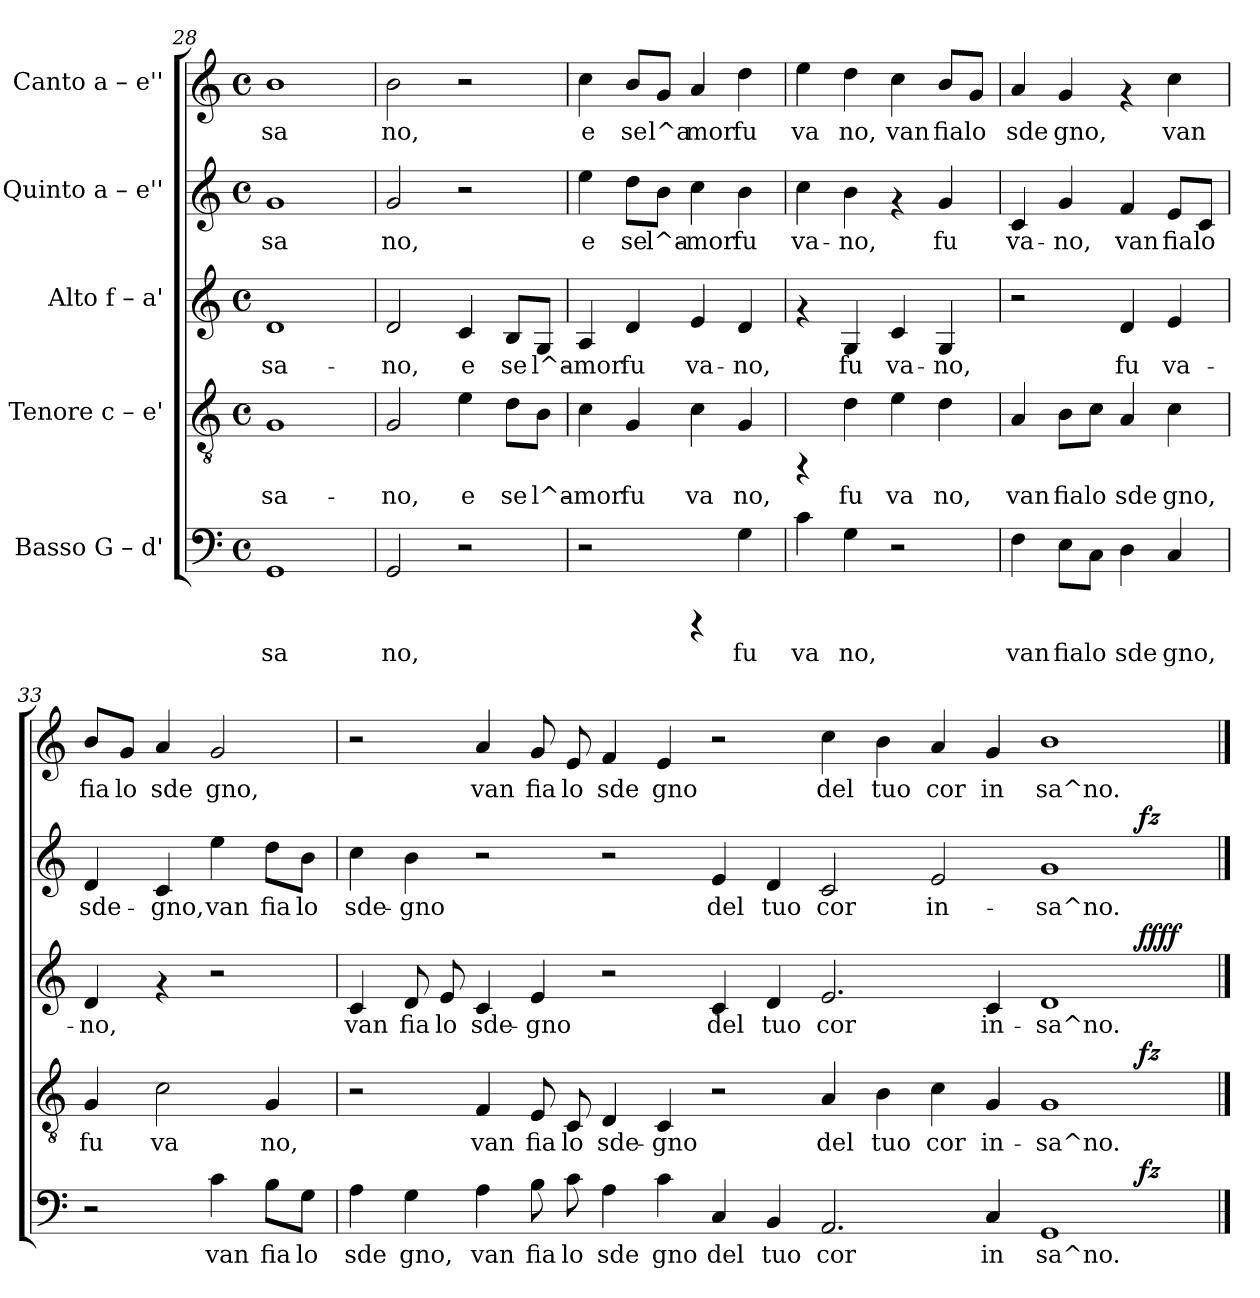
**kern	**text	**dynam	**kern	**text	**dynam	**kern	**text	**dynam	**kern	**text	**dynam	**kern	**text
*part5	*part5	*part5	*part4	*part4	*part4	*part3	*part3	*part3	*part2	*part2	*part2	*part1	*part1
*staff5	*staff5	*staff5	*staff4	*staff4	*staff4	*staff3	*staff3	*staff3	*staff2	*staff2	*staff2	*staff1	*staff1
*I"Basso  G – d'	*	*	*I"Tenore  c – e'	*	*	*I"Alto  f – a'	*	*	*I"Quinto  a – e''	*	*	*I"Canto  a – e''	*
*clefF4	*	*	*clefGv2	*	*	*clefG2	*	*	*clefG2	*	*	*clefG2	*
*k[]	*	*	*k[]	*	*	*k[]	*	*	*k[]	*	*	*k[]	*
*C:	*	*	*C:	*	*	*C:	*	*	*C:	*	*	*C:	*
*M4/4	*	*	*M4/4	*	*	*M4/4	*	*	*M4/4	*	*	*M4/4	*
*met(c)	*	*	*met(c)	*	*	*met(c)	*	*	*met(c)	*	*	*met(c)	*
=28	=28	=28	=28	=28	=28	=28	=28	=28	=28	=28	=28	=28	=28
!	!LO:LY:b:rj	!	!	!LO:LY:b:rj	!	!	!LO:LY:b:rj	!	!	!LO:LY:b:rj	!	!	!LO:LY:b:rj
1GG	sa	.	1G	-sa-	.	1d	-sa-	.	1g	sa	.	1b	sa
=29	=29	=29	=29	=29	=29	=29	=29	=29	=29	=29	=29	=29	=29
!	!LO:LY:b:rj	!	!	!LO:LY:b:rj	!	!	!LO:LY:b:rj	!	!	!LO:LY:b:rj	!	!	!LO:LY:b:rj
2GG/	no,	.	2G/	-no,	.	2d/	-no,	.	2g/	no,	.	2b\	no,
!	!	!	!	!LO:LY:b:rj	!	!	!LO:LY:b:rj	!	!	!	!	!	!
2r	.	.	4e\	e	.	4c/	e	.	2r	.	.	2r	.
!	!	!	!	!LO:LY:b:rj	!	!	!LO:LY:b:rj	!	!	!	!	!	!
.	.	.	8d\L	se	.	8B/L	se	.	.	.	.	.	.
!	!	!	!	!LO:LY:b:rj	!	!	!LO:LY:b:rj	!	!	!	!	!	!
.	.	.	8B\J	l^a-	.	8G/J	l^a-	.	.	.	.	.	.
!!LO:LB:g=z
=30	=30	=30	=30	=30	=30	=30	=30	=30	=30	=30	=30	=30	=30
!	!	!	!	!LO:LY:b:rj	!	!	!LO:LY:b:rj	!	!	!LO:LY:b:rj	!	!	!LO:LY:b:rj
2r	.	.	4c\	-mor	.	4A/	-mor	.	4ee\	e	.	4cc\	e
!	!	!	!	!LO:LY:b:rj	!	!	!LO:LY:b:rj	!	!	!LO:LY:b:rj	!	!	!LO:LY:b:rj
.	.	.	4G/	fu	.	4d/	fu	.	8dd\L	se	.	8b/L	se
!	!	!	!	!	!	!	!	!	!	!LO:LY:b:rj	!	!	!LO:LY:b:rj
.	.	.	.	.	.	.	.	.	8b\J	l^a-	.	8g/J	l^a
!	!	!	!	!LO:LY:b:rj	!	!	!LO:LY:b:rj	!	!	!LO:LY:b:rj	!	!	!LO:LY:b:rj
4rCCC	.	.	4c\	va	.	4e/	va-	.	4cc\	-mor	.	4a/	mor
!	!LO:LY:b:rj	!	!	!LO:LY:b:rj	!	!	!LO:LY:b:rj	!	!	!LO:LY:b:rj	!	!	!LO:LY:b:rj
4G\	fu	.	4G/	no,	.	4d/	-no,	.	4b\	fu	.	4dd\	fu
=31	=31	=31	=31	=31	=31	=31	=31	=31	=31	=31	=31	=31	=31
!	!LO:LY:b:rj	!	!	!	!	!	!	!	!	!LO:LY:b:rj	!	!	!LO:LY:b:rj
4c\	va	.	4rFF	.	.	4rf	.	.	4cc\	va-	.	4ee\	va
!	!LO:LY:b:rj	!	!	!LO:LY:b:rj	!	!	!LO:LY:b:rj	!	!	!LO:LY:b:rj	!	!	!LO:LY:b:rj
4G\	no,	.	4d\	fu	.	4G/	fu	.	4b\	-no,	.	4dd\	no,
!	!	!	!	!LO:LY:b:rj	!	!	!LO:LY:b:rj	!	!	!	!	!	!LO:LY:b:rj
2r	.	.	4e\	va	.	4c/	va-	.	4rf	.	.	4cc\	van
!	!	!	!	!LO:LY:b:rj	!	!	!LO:LY:b:rj	!	!	!LO:LY:b:rj	!	!	!LO:LY:b:rj
.	.	.	4d\	no,	.	4G/	-no,	.	4g/	fu	.	8b/L	fia
!	!	!	!	!	!	!	!	!	!	!	!	!	!LO:LY:b:rj
.	.	.	.	.	.	.	.	.	.	.	.	8g/J	lo
=32	=32	=32	=32	=32	=32	=32	=32	=32	=32	=32	=32	=32	=32
!	!LO:LY:b:rj	!	!	!LO:LY:b:rj	!	!	!	!	!	!LO:LY:b:rj	!	!	!LO:LY:b:rj
4F\	van	.	4A/	van	.	2r	.	.	4c/	va-	.	4a/	sde
!	!LO:LY:b:rj	!	!	!LO:LY:b:rj	!	!	!	!	!	!LO:LY:b:rj	!	!	!LO:LY:b:rj
8E\L	fia	.	8B\L	fia	.	.	.	.	4g/	-no,	.	4g/	gno,
!	!LO:LY:b:rj	!	!	!LO:LY:b:rj	!	!	!	!	!	!	!	!	!
8C\J	lo	.	8c\J	lo	.	.	.	.	.	.	.	.	.
!	!LO:LY:b:rj	!	!	!LO:LY:b:rj	!	!	!LO:LY:b:rj	!	!	!LO:LY:b:rj	!	!	!
4D\	sde	.	4A/	sde	.	4d/	fu	.	4f/	van	.	4rf	.
!	!LO:LY:b:rj	!	!	!LO:LY:b:rj	!	!	!LO:LY:b:rj	!	!	!LO:LY:b:rj	!	!	!LO:LY:b:rj
4C/	gno,	.	4c\	gno,	.	4e/	va-	.	8e/L	fia	.	4cc\	van
!	!	!	!	!	!	!	!	!	!	!LO:LY:b:rj	!	!	!
.	.	.	.	.	.	.	.	.	8c/J	lo	.	.	.
=33	=33	=33	=33	=33	=33	=33	=33	=33	=33	=33	=33	=33	=33
!	!	!	!	!LO:LY:b:rj	!	!	!LO:LY:b:rj	!	!	!LO:LY:b:rj	!	!	!LO:LY:b:rj
2r	.	.	4G/	fu	.	4d/	-no,	.	4d/	sde-	.	8b/L	fia
!	!	!	!	!	!	!	!	!	!	!	!	!	!LO:LY:b:rj
.	.	.	.	.	.	.	.	.	.	.	.	8g/J	lo
!	!	!	!	!LO:LY:b:rj	!	!	!	!	!	!LO:LY:b:rj	!	!	!LO:LY:b:rj
.	.	.	2c\	va	.	4rf	.	.	4c/	-gno,	.	4a/	sde
!	!LO:LY:b:rj	!	!	!	!	!	!	!	!	!LO:LY:b:rj	!	!	!LO:LY:b:rj
4c\	van	.	.	.	.	2r	.	.	4ee\	van	.	2g/	gno,
!	!LO:LY:b:rj	!	!	!LO:LY:b:rj	!	!	!	!	!	!LO:LY:b:rj	!	!	!
8B\L	fia	.	4G/	no,	.	.	.	.	8dd\L	fia	.	.	.
!	!LO:LY:b:rj	!	!	!	!	!	!	!	!	!LO:LY:b:rj	!	!	!
8G\J	lo	.	.	.	.	.	.	.	8b\J	lo	.	.	.
!!LO:PB:g=z
=34	=34	=34	=34	=34	=34	=34	=34	=34	=34	=34	=34	=34	=34
!	!LO:LY:b:rj	!	!	!	!	!	!LO:LY:b:rj	!	!	!LO:LY:b:rj	!	!	!
*^	*	*	*^	*	*	*^	*	*	*^	*	*	*	*
4A\	1ryy	sde	.	2r	1ryy	.	.	4c/	1ryy	van	.	4cc\	1ryy	sde-	.	2r	.
!	!	!LO:LY:b:rj	!	!	!	!	!	!	!	!LO:LY:b:rj	!	!	!	!LO:LY:b:rj	!	!	!
4G\	.	gno,	.	.	.	.	.	8d/	.	fia	.	4b\	.	-gno	.	.	.
!	!	!	!	!	!	!	!	!	!	!LO:LY:b:rj	!	!	!	!	!	!	!
.	.	.	.	.	.	.	.	8e/	.	lo	.	.	.	.	.	.	.
!	!	!LO:LY:b:rj	!	!	!	!LO:LY:b:rj	!	!	!	!LO:LY:b:rj	!	!	!	!	!	!	!LO:LY:b:rj
4A\	.	van	.	4F/	.	van	.	4c/	.	sde-	.	2r	.	.	.	4a/	van
!	!	!LO:LY:b:rj	!	!	!	!LO:LY:b:rj	!	!	!	!LO:LY:b:rj	!	!	!	!	!	!	!LO:LY:b:rj
8B\	.	fia	.	8E/	.	fia	.	4e/	.	-gno	.	.	.	.	.	8g/	fia
!	!	!LO:LY:b:rj	!	!	!	!LO:LY:b:rj	!	!	!	!	!	!	!	!	!	!	!LO:LY:b:rj
8c\	.	lo	.	8C/	.	lo	.	.	.	.	.	.	.	.	.	8e/	lo
!	!	!LO:LY:b:rj	!	!	!	!LO:LY:b:rj	!	!	!	!	!	!	!	!	!	!	!LO:LY:b:rj
4A\	1ryy	sde	.	4D/	1ryy	sde-	.	2r	1ryy	.	.	2r	1ryy	.	.	4f/	sde
!	!	!LO:LY:b:rj	!	!	!	!LO:LY:b:rj	!	!	!	!	!	!	!	!	!	!	!LO:LY:b:rj
4c\	.	gno	.	4C/	.	-gno	.	.	.	.	.	.	.	.	.	4e/	gno
!	!	!LO:LY:b:rj	!	!	!	!	!	!	!	!LO:LY:b:rj	!	!	!	!LO:LY:b:rj	!	!	!
4C/	.	del	.	2r	.	.	.	4c/	.	del	.	4e/	.	del	.	2r	.
!	!	!LO:LY:b:rj	!	!	!	!	!	!	!	!LO:LY:b:rj	!	!	!	!LO:LY:b:rj	!	!	!
4BB/	.	tuo	.	.	.	.	.	4d/	.	tuo	.	4d/	.	tuo	.	.	.
!	!	!LO:LY:b:rj	!	!	!	!LO:LY:b:rj	!	!	!	!LO:LY:b:rj	!	!	!	!LO:LY:b:rj	!	!	!LO:LY:b:rj
2.AA/	1ryy	cor	.	4A/	1ryy	del	.	2.e/	1ryy	cor	.	2c/	1ryy	cor	.	4cc\	del
!	!	!	!	!	!	!LO:LY:b:rj	!	!	!	!	!	!	!	!	!	!	!LO:LY:b:rj
.	.	.	.	4B\	.	tuo	.	.	.	.	.	.	.	.	.	4b\	tuo
!	!	!	!	!	!	!LO:LY:b:rj	!	!	!	!	!	!	!	!LO:LY:b:rj	!	!	!LO:LY:b:rj
.	.	.	.	4c\	.	cor	.	.	.	.	.	2e/	.	in-	.	4a/	cor
!	!	!LO:LY:b:rj	!	!	!	!LO:LY:b:rj	!	!	!	!LO:LY:b:rj	!	!	!	!	!	!	!LO:LY:b:rj
4C/	.	in	.	4G/	.	in-	.	4c/	.	in-	.	.	.	.	.	4g/	in
!	!	!LO:LY:b:rj	!	!	!	!LO:LY:b:rj	!	!	!	!LO:LY:b:rj	!	!	!	!LO:LY:b:rj	!	!	!LO:LY:b:rj
1GG	2ryy	sa^no.	.	1G	2ryy	-sa^no.-	.	1d	2ryy	-sa^no.-	.	1g	2ryy	-sa^no.-	.	1b	sa^no.
.	32ryy	.	.	.	32ryy	.	.	.	32ryy	.	.	.	32ryy	.	.	.	.
!	!	!	!LO:DY:b	!	!	!	!LO:DY:b	!	!	!	!LO:DY:b	!	!	!	!LO:DY:b	!	!
.	4...ryy	.	fz	.	4...ryy	.	fz	.	4...ryy	.	ffff	.	4...ryy	.	fz	.	.
*v	*v	*	*	*	*	*	*	*v	*v	*	*	*v	*v	*	*	*	*
*	*	*	*v	*v	*	*	*	*	*	*	*	*	*	*
==	==	==	==	==	==	==	==	==	==	==	==	==	==
*-	*-	*-	*-	*-	*-	*-	*-	*-	*-	*-	*-	*-	*-
